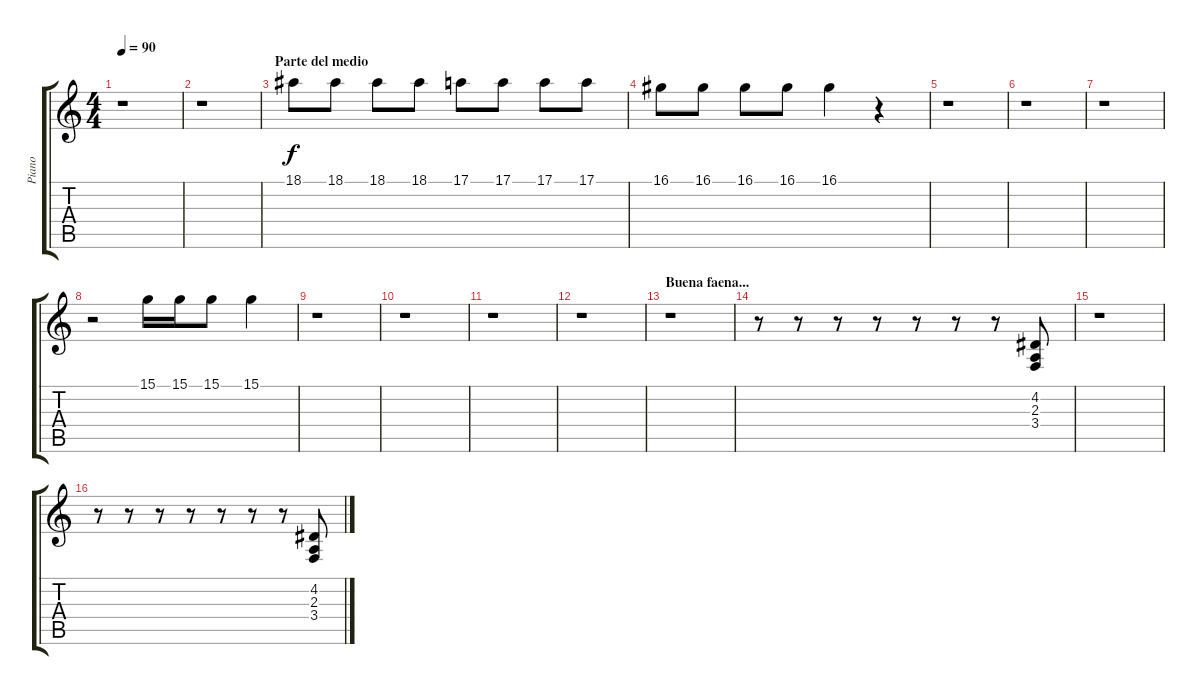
\track ("Piano" "Piano") {instrument acousticgrandpiano}
\staff {score tabs}
\tuning (E4 B3 G3 D3 A2 E2) {hide}
\ts (4 4)
\tempo 90
\clef g2
\ks c
r.1{dy f} |
r.1 |
\section ("" "Parte del medio")
18.1.8 18.1.8 18.1.8 18.1.8 17.1.8 17.1.8 17.1.8 17.1.8 |
16.1.8 16.1.8 16.1.8 16.1.8 16.1.4 r.4 |
r.1 |
r.1 |
r.1 |
r.2 15.1.16 15.1.16 15.1.8 15.1.4 |
r.1 |
r.1 |
r.1 |
r.1 |
\section ("" "Buena faena...")
r.1 |
r.8 r.8 r.8 r.8 r.8 r.8 r.8 (4.2 2.3 3.4).8 |
r.1 |
r.8 r.8 r.8 r.8 r.8 r.8 r.8 (4.2 2.3 3.4).8
